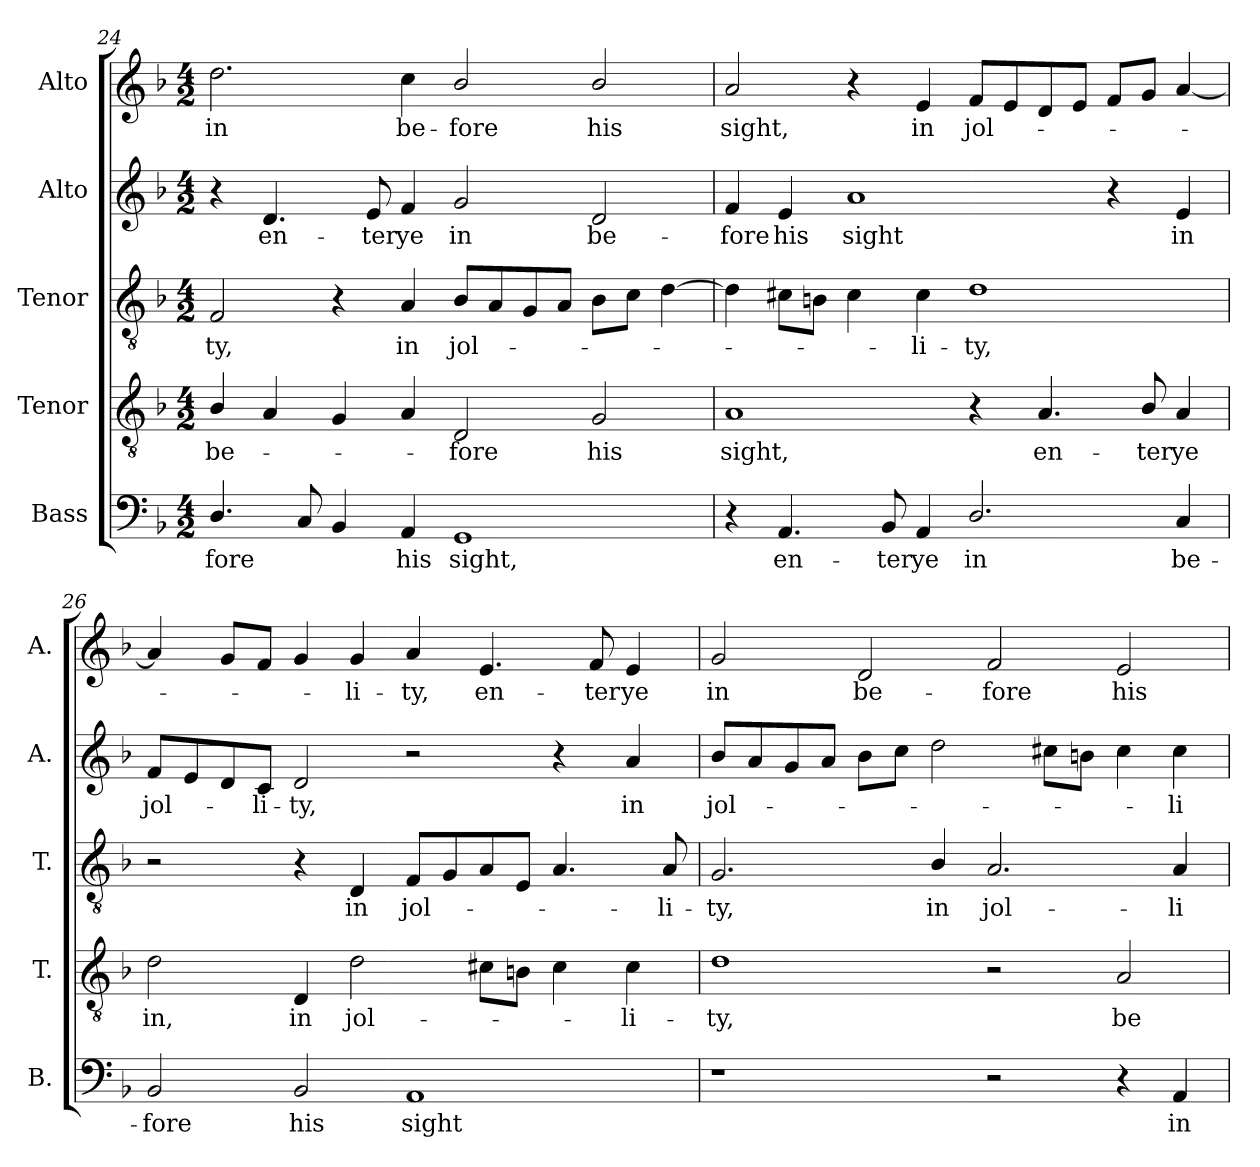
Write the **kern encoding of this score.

**kern	**text	**kern	**text	**kern	**text	**kern	**text	**kern	**text
*part5	*part5	*part4	*part4	*part3	*part3	*part2	*part2	*part1	*part1
*staff5	*staff5	*staff4	*staff4	*staff3	*staff3	*staff2	*staff2	*staff1	*staff1
*I"Bass	*	*I"Tenor	*	*I"Tenor	*	*I"Alto	*	*I"Alto	*
*I'B.	*	*I'T.	*	*I'T.	*	*I'A.	*	*I'A.	*
*clefF4	*	*clefGv2	*	*clefGv2	*	*clefG2	*	*clefG2	*
*	*	*ITrd7c12	*	*ITrd7c12	*	*	*	*	*
*k[b-]	*	*k[b-]	*	*k[b-]	*	*k[b-]	*	*k[b-]	*
*F:	*	*F:	*	*F:	*	*F:	*	*F:	*
*M4/2	*	*M4/2	*	*M4/2	*	*M4/2	*	*M4/2	*
=24	=24	=24	=24	=24	=24	=24	=24	=24	=24
!	!LO:LY:b:color=#000000	!	!	!	!	!	!	!	!
!	!	!	!LO:LY:b:color=#000000	!	!	!	!	!	!
!	!	!	!	!	!LO:LY:b:color=#000000	!	!	!	!
!	!	!	!	!	!	!	!	!	!LO:LY:b:color=#000000
4.Di/	-fore	4BB-i/	be-	2FFi/	-ty,	4r	.	2.ddi\	in
!	!	!	!	!	!	!	!LO:LY:b:color=#000000	!	!
.	.	4AAi/	.	.	.	4.di/	en-	.	.
8Ci/	.	.	.	.	.	.	.	.	.
4BB-i/	.	4GGi/	.	4r	.	.	.	.	.
!	!	!	!	!	!	!	!LO:LY:b:color=#000000	!	!
.	.	.	.	.	.	8ei/	-ter	.	.
!	!LO:LY:b:color=#000000	!	!	!	!	!	!	!	!
!	!	!	!	!	!LO:LY:b:color=#000000	!	!	!	!
!	!	!	!	!	!	!	!LO:LY:b:color=#000000	!	!
!	!	!	!	!	!	!	!	!	!LO:LY:b:color=#000000
4AAi/	his	4AAi/	.	4AAi/	in	4fi/	ye	4cci\	be-
!	!LO:LY:b:color=#000000	!	!	!	!	!	!	!	!
!	!	!	!LO:LY:b:color=#000000	!	!	!	!	!	!
!	!	!	!	!	!LO:LY:b:color=#000000	!	!	!	!
!	!	!	!	!	!	!	!LO:LY:b:color=#000000	!	!
!	!	!	!	!	!	!	!	!	!LO:LY:b:color=#000000
1GGi	sight,	2DDi/	-fore	8BB-i/L	jol-	2gi/	in	2b-i/	-fore
.	.	.	.	8AAi/	.	.	.	.	.
.	.	.	.	8GGi/	.	.	.	.	.
.	.	.	.	8AAi/J	.	.	.	.	.
!	!	!	!LO:LY:b:color=#000000	!	!	!	!	!	!
!	!	!	!	!	!	!	!LO:LY:b:color=#000000	!	!
!	!	!	!	!	!	!	!	!	!LO:LY:b:color=#000000
.	.	2GGi/	his	8BB-i\L	.	2di/	be-	2b-i/	his
.	.	.	.	8Ci\J	.	.	.	.	.
.	.	.	.	[4Di\	.	.	.	.	.
!!LO:LB:g=z
=25	=25	=25	=25	=25	=25	=25	=25	=25	=25
!	!	!	!LO:LY:b:color=#000000	!	!	!	!	!	!
!	!	!	!	!	!	!	!LO:LY:b:color=#000000	!	!
!	!	!	!	!	!	!	!	!	!LO:LY:b:color=#000000
4r	.	1AAi	sight,	4Di\]	.	4fi/	-fore	2ai/	sight,
!	!LO:LY:b:color=#000000	!	!	!	!	!	!	!	!
!	!	!	!	!	!	!	!LO:LY:b:color=#000000	!	!
4.AAi/	en-	.	.	8C#Xi\L	.	4ei/	his	.	.
.	.	.	.	8BBni\J	.	.	.	.	.
!	!	!	!	!	!	!	!LO:LY:b:color=#000000	!	!
.	.	.	.	4C#i\	.	1ai	sight	4r	.
!	!LO:LY:b:color=#000000	!	!	!	!	!	!	!	!
8BB-i/	-ter	.	.	.	.	.	.	.	.
!	!LO:LY:b:color=#000000	!	!	!	!	!	!	!	!
!	!	!	!	!	!LO:LY:b:color=#000000	!	!	!	!
!	!	!	!	!	!	!	!	!	!LO:LY:b:color=#000000
4AAi/	ye	.	.	4C#i\	-li-	.	.	4ei/	in
!	!LO:LY:b:color=#000000	!	!	!	!	!	!	!	!
!	!	!	!	!	!LO:LY:b:color=#000000	!	!	!	!
!	!	!	!	!	!	!	!	!	!LO:LY:b:color=#000000
2.Di/	in	4r	.	1Di	-ty,	.	.	8fi/L	jol-
.	.	.	.	.	.	.	.	8ei/	.
!	!	!	!LO:LY:b:color=#000000	!	!	!	!	!	!
.	.	4.AAi/	en-	.	.	.	.	8di/	.
.	.	.	.	.	.	.	.	8ei/J	.
.	.	.	.	.	.	4r	.	8fi/L	.
!	!	!	!LO:LY:b:color=#000000	!	!	!	!	!	!
.	.	8BB-i/	-ter	.	.	.	.	8gi/J	.
!	!LO:LY:b:color=#000000	!	!	!	!	!	!	!	!
!	!	!	!LO:LY:b:color=#000000	!	!	!	!	!	!
!	!	!	!	!	!	!	!LO:LY:b:color=#000000	!	!
4Ci/	be-	4AAi/	ye	.	.	4ei/	in	[4ai/	.
=26	=26	=26	=26	=26	=26	=26	=26	=26	=26
!	!LO:LY:b:color=#000000	!	!	!	!	!	!	!	!
!	!	!	!LO:LY:b:color=#000000	!	!	!	!	!	!
!	!	!	!	!	!	!	!LO:LY:b:color=#000000	!	!
2BB-i/	-fore	2Di\	in,	2r	.	8fi/L	jol-	4ai/]	.
.	.	.	.	.	.	8ei/	.	.	.
.	.	.	.	.	.	8di/	.	8gi/L	.
!	!	!	!	!	!	!	!LO:LY:b:color=#000000	!	!
.	.	.	.	.	.	8ci/J	-li-	8fi/J	.
!	!LO:LY:b:color=#000000	!	!	!	!	!	!	!	!
!	!	!	!LO:LY:b:color=#000000	!	!	!	!	!	!
!	!	!	!	!	!	!	!LO:LY:b:color=#000000	!	!
2BB-i/	his	4DDi/	in	4r	.	2di/	-ty,	4gi/	.
!	!	!	!LO:LY:b:color=#000000	!	!	!	!	!	!
!	!	!	!	!	!LO:LY:b:color=#000000	!	!	!	!
!	!	!	!	!	!	!	!	!	!LO:LY:b:color=#000000
.	.	2Di\	jol-	4DDi/	in	.	.	4gi/	-li-
!	!LO:LY:b:color=#000000	!	!	!	!	!	!	!	!
!	!	!	!	!	!LO:LY:b:color=#000000	!	!	!	!
!	!	!	!	!	!	!	!	!	!LO:LY:b:color=#000000
1AAi	sight	.	.	8FFi/L	jol-	2r	.	4ai/	-ty,
.	.	.	.	8GGi/	.	.	.	.	.
!	!	!	!	!	!	!	!	!	!LO:LY:b:color=#000000
.	.	8C#Xi\L	.	8AAi/	.	.	.	4.ei/	en-
.	.	8BBni\J	.	8EEi/J	.	.	.	.	.
.	.	4C#i\	.	4.AAi/	.	4r	.	.	.
!	!	!	!	!	!	!	!	!	!LO:LY:b:color=#000000
.	.	.	.	.	.	.	.	8fi/	-ter
!	!	!	!LO:LY:b:color=#000000	!	!	!	!	!	!
!	!	!	!	!	!	!	!LO:LY:b:color=#000000	!	!
!	!	!	!	!	!	!	!	!	!LO:LY:b:color=#000000
.	.	4C#i\	-li-	.	.	4ai/	in	4ei/	ye
!	!	!	!	!	!LO:LY:b:color=#000000	!	!	!	!
.	.	.	.	8AAi/	-li-	.	.	.	.
=27	=27	=27	=27	=27	=27	=27	=27	=27	=27
!	!	!	!LO:LY:b:color=#000000	!	!	!	!	!	!
!	!	!	!	!	!LO:LY:b:color=#000000	!	!	!	!
!	!	!	!	!	!	!	!LO:LY:b:color=#000000	!	!
!	!	!	!	!	!	!	!	!	!LO:LY:b:color=#000000
1r	.	1Di	-ty,	2.GGi/	-ty,	8b-i/L	jol-	2gi/	in
.	.	.	.	.	.	8ai/	.	.	.
.	.	.	.	.	.	8gi/	.	.	.
.	.	.	.	.	.	8ai/J	.	.	.
!	!	!	!	!	!	!	!	!	!LO:LY:b:color=#000000
.	.	.	.	.	.	8b-i\L	.	2di/	be-
.	.	.	.	.	.	8cci\J	.	.	.
!	!	!	!	!	!LO:LY:b:color=#000000	!	!	!	!
.	.	.	.	4BB-i/	in	2ddi\	.	.	.
!	!	!	!	!	!LO:LY:b:color=#000000	!	!	!	!
!	!	!	!	!	!	!	!	!	!LO:LY:b:color=#000000
2r	.	2r	.	2.AAi/	jol-	.	.	2fi/	-fore
.	.	.	.	.	.	8cc#Xi\L	.	.	.
.	.	.	.	.	.	8bni\J	.	.	.
!	!	!	!LO:LY:b:color=#000000	!	!	!	!	!	!
!	!	!	!	!	!	!	!	!	!LO:LY:b:color=#000000
4r	.	2AAi/	be-	.	.	4cc#i\	.	2ei/	his
!	!LO:LY:b:color=#000000	!	!	!	!	!	!	!	!
!	!	!	!	!	!LO:LY:b:color=#000000	!	!	!	!
!	!	!	!	!	!	!	!LO:LY:b:color=#000000	!	!
4AAi/	in	.	.	4AAi/	-li-	4cc#i\	-li-	.	.
=	=	=	=	=	=	=	=	=	=
*-	*-	*-	*-	*-	*-	*-	*-	*-	*-
